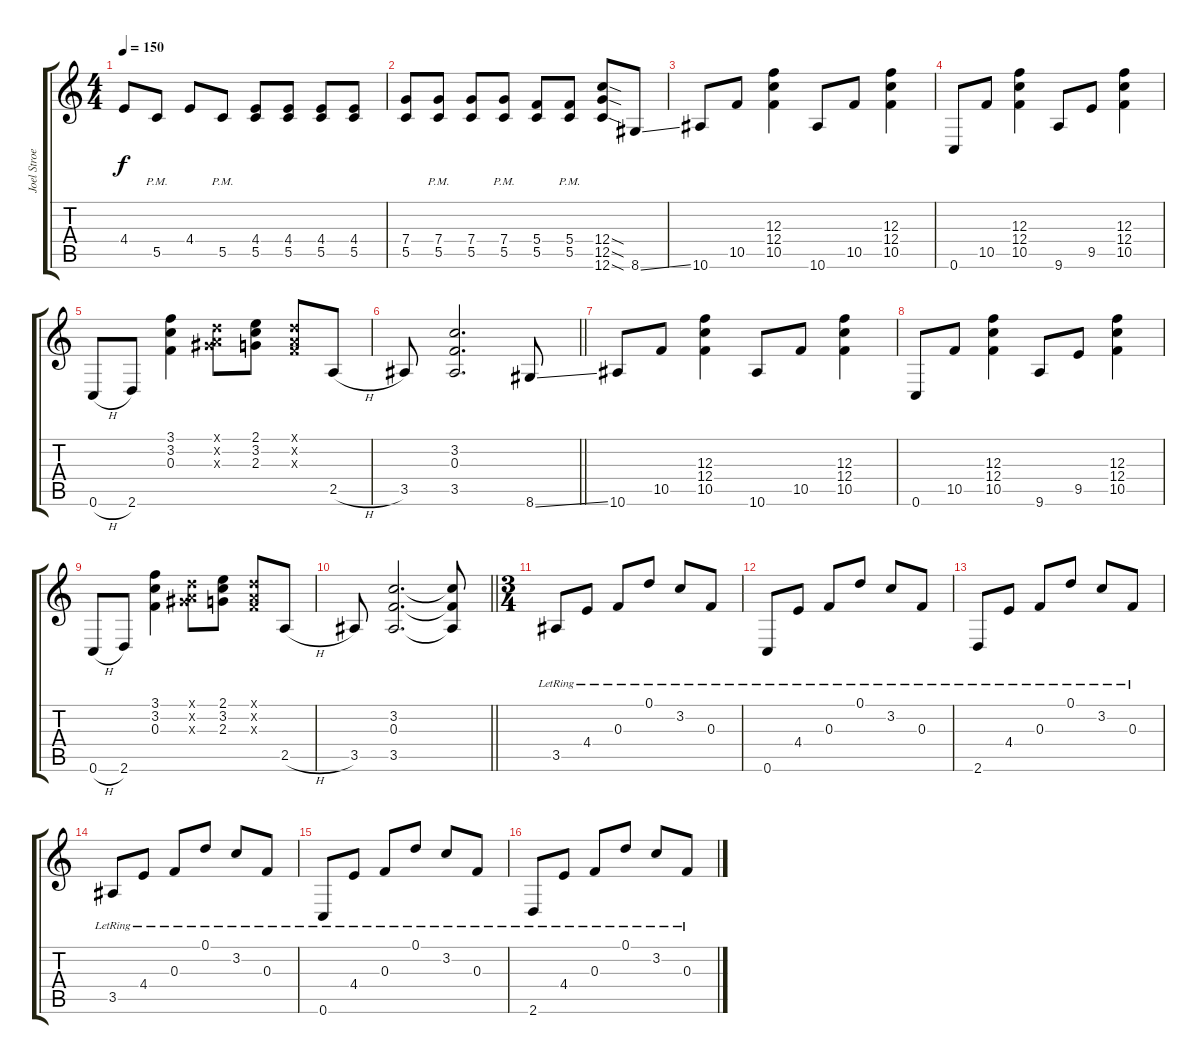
\track ("Joel Stroetzel" "Joel Stroe") {instrument distortionguitar}
\staff {score tabs}
\tuning (D4 A3 F3 C3 G2 C2) {hide}
\ts (4 4)
\tempo 150
\clef g2
\ks c
4.4.8{dy f} 5.5{pm}.8 4.4.8 5.5{pm}.8 (4.4 5.5).8 (4.4 5.5).8 (4.4 5.5).8 (4.4 5.5).8 |
(7.4 5.5).8 (7.4 5.5{pm}).8 (7.4 5.5).8 (7.4 5.5{pm}).8 (5.4 5.5).8 (5.4 5.5{pm}).8 (12.4{sod} 12.5{sod} 12.6{sod}).8 8.6{ss}.8{instrument distortionguitar} |
10.6.8 10.5.8 (12.3 12.4 10.5).4 10.6.8 10.5.8 (12.3 12.4 10.5).4 |
0.6.8 10.5.8 (12.3 12.4 10.5).4 9.6.8 9.5.8 (12.3 12.4 10.5).4 |
0.6{h}.8 2.6.8 (3.1 3.2 0.3).4 (0.1{x} 0.2{x} 3.3{x}).8 (2.1 3.2 2.3).8 (0.1{x} 0.2{x} 0.3{x}).8 2.5{h}.8 |
\barLineRight lightlight
3.5.8 (3.2 0.3 3.5).2{d} 8.6{ss}.8 |
10.6.8 10.5.8 (12.3 12.4 10.5).4 10.6.8 10.5.8 (12.3 12.4 10.5).4 |
0.6.8 10.5.8 (12.3 12.4 10.5).4 9.6.8 9.5.8 (12.3 12.4 10.5).4 |
0.6{h}.8 2.6.8 (3.1 3.2 0.3).4 (0.1{x} 0.2{x} 3.3{x}).8 (2.1 3.2 2.3).8 (0.1{x} 0.2{x} 0.3{x}).8 2.5{h}.8 |
\barLineRight lightlight
3.5.8 (3.2 0.3 3.5).2{d} (3.2{t} 0.3{t} 3.5{t}).8 |
\ts (3 4)
3.5{lr}.8{instrument electricguitarclean} 4.4{lr}.8 0.3{lr}.8 0.1{lr}.8 3.2{lr}.8 0.3{lr}.8 |
0.6{lr}.8 4.4{lr}.8 0.3{lr}.8 0.1{lr}.8 3.2{lr}.8 0.3{lr}.8 |
2.6{lr}.8 4.4{lr}.8 0.3{lr}.8 0.1{lr}.8 3.2{lr}.8 0.3{lr}.8 |
3.5{lr}.8 4.4{lr}.8 0.3{lr}.8 0.1{lr}.8 3.2{lr}.8 0.3{lr}.8 |
0.6{lr}.8 4.4{lr}.8 0.3{lr}.8 0.1{lr}.8 3.2{lr}.8 0.3{lr}.8 |
2.6{lr}.8 4.4{lr}.8 0.3{lr}.8 0.1{lr}.8 3.2{lr}.8 0.3{lr}.8
